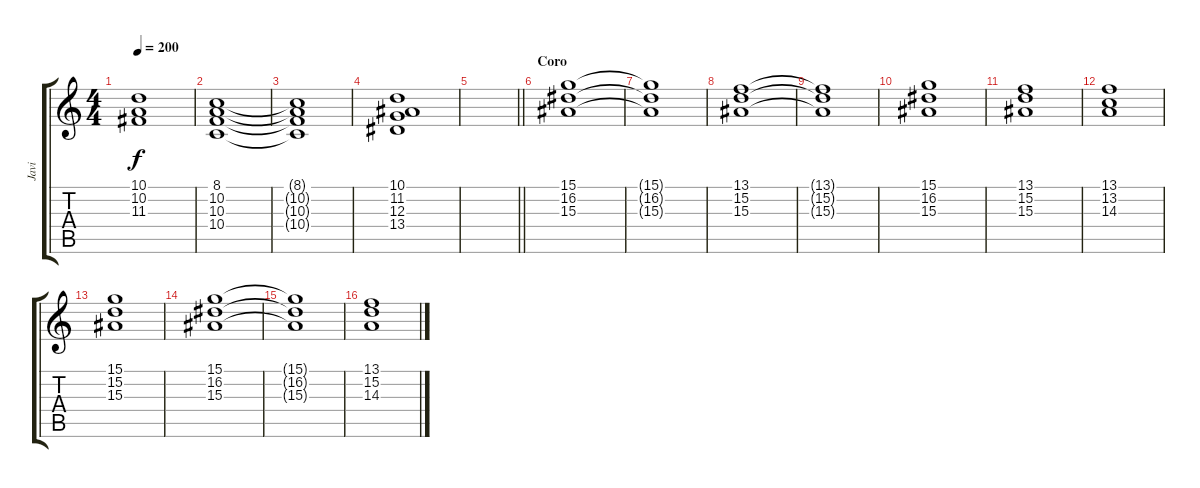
\track ("Javi" "Javi") {instrument pad2warm}
\staff {score tabs}
\tuning (E4 B3 G3 D3 A2 E2) {hide}
\ts (4 4)
\tempo 200
\clef g2
\ks c
(10.1{t} 10.2{t} 11.3{t}).1{dy f} |
(8.1 10.2 10.3 10.4).1 |
(8.1{t} 10.2{t} 10.3{t} 10.4{t}).1 |
(10.1 11.2 12.3 13.4).1 |
\barLineRight lightlight
|
\section ("" "Coro")
(15.1 16.2 15.3).1 |
(15.1{t} 16.2{t} 15.3{t}).1 |
(13.1 15.2 15.3).1 |
(13.1{t} 15.2{t} 15.3{t}).1 |
(15.1 16.2 15.3).1 |
(13.1 15.2 15.3).1 |
(13.1 13.2 14.3).1 |
(15.1 15.2 15.3).1 |
(15.1 16.2 15.3).1 |
(15.1{t} 16.2{t} 15.3{t}).1 |
(13.1 15.2 14.3).1
